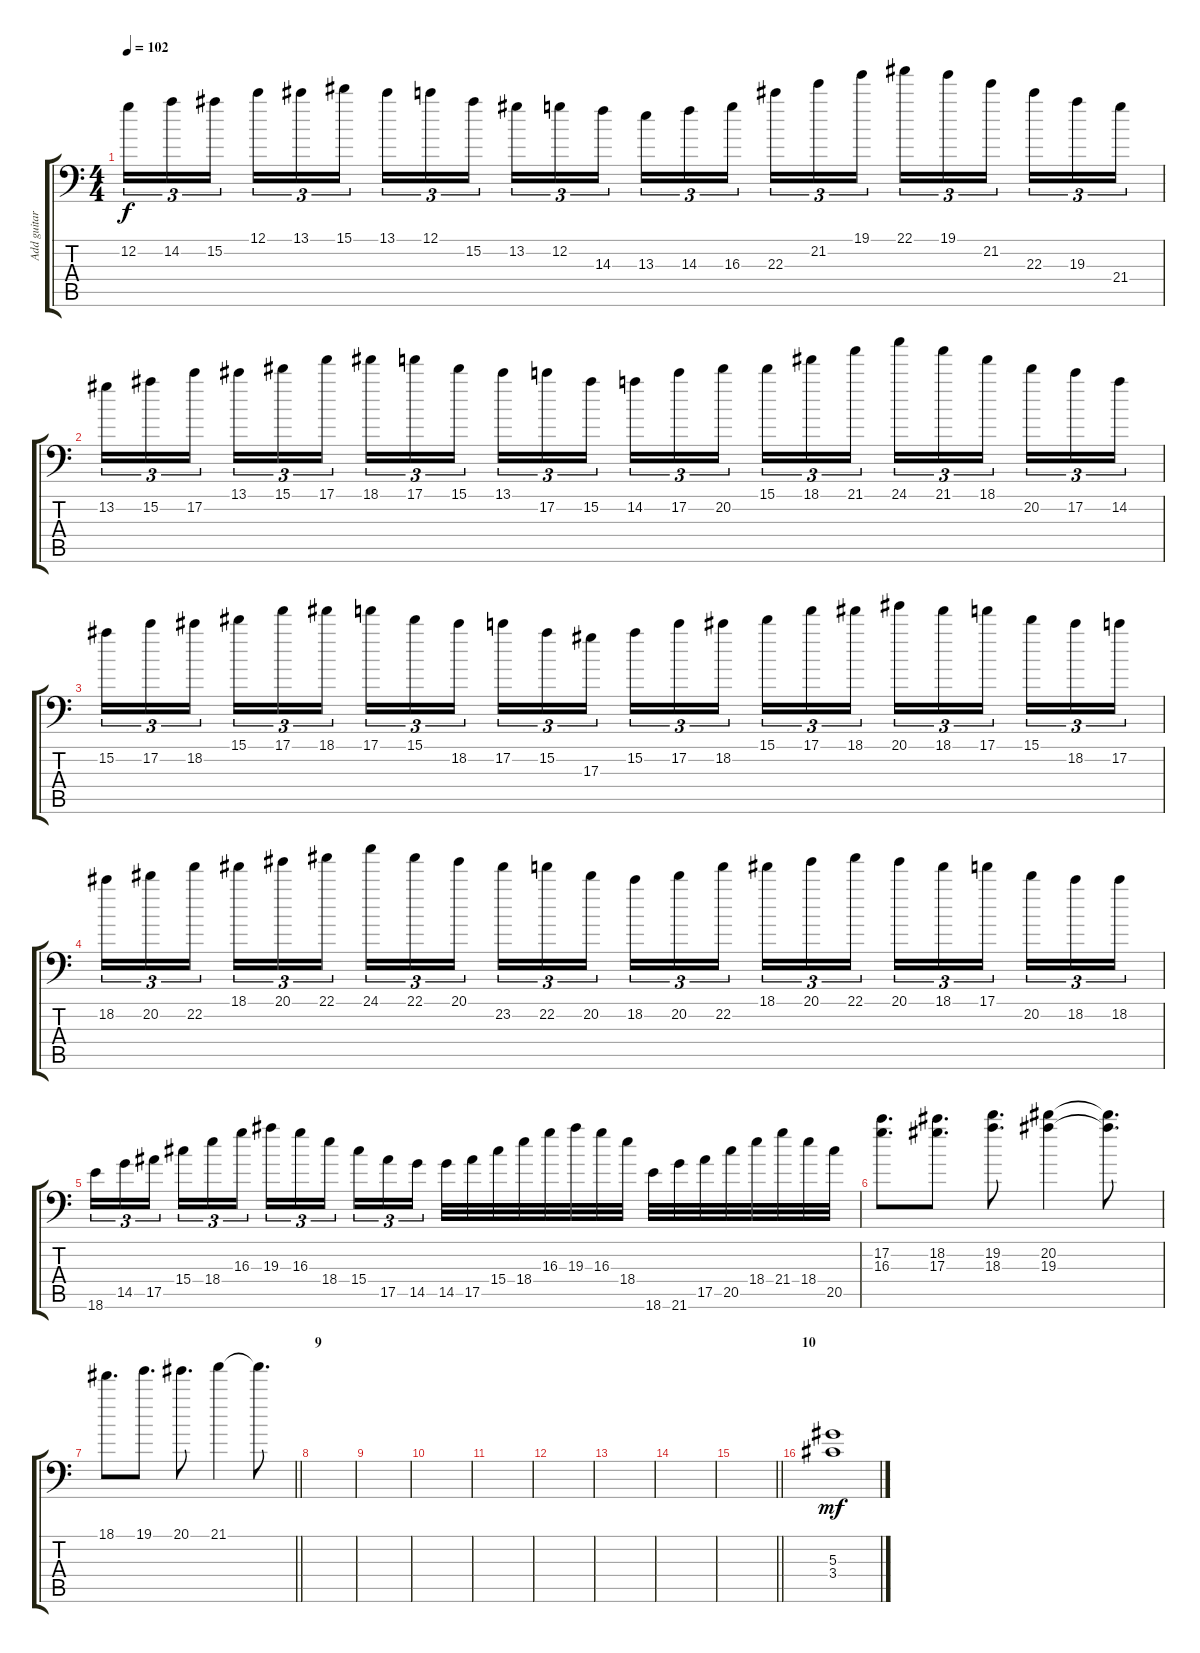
\track ("Add guitar" "Add guitar") {instrument overdrivenguitar}
\staff {score tabs}
\tuning (C4 G3 Eb3 Bb2 F2 Bb1) {hide}
\ts (4 4)
\tempo 102
\clef f4
\ks c
12.2.16{tu (3 2) dy f} 14.2.16{tu (3 2)} 15.2.16{tu (3 2) beam splitsecondary} 12.1.16{tu (3 2)} 13.1.16{tu (3 2)} 15.1.16{tu (3 2)} 13.1.16{tu (3 2)} 12.1.16{tu (3 2)} 15.2.16{tu (3 2) beam splitsecondary} 13.2.16{tu (3 2)} 12.2.16{tu (3 2)} 14.3.16{tu (3 2)} 13.3.16{tu (3 2)} 14.3.16{tu (3 2)} 16.3.16{tu (3 2) beam splitsecondary} 22.3.16{tu (3 2)} 21.2.16{tu (3 2)} 19.1.16{tu (3 2)} 22.1.16{tu (3 2)} 19.1.16{tu (3 2)} 21.2.16{tu (3 2) beam splitsecondary} 22.3.16{tu (3 2)} 19.3.16{tu (3 2)} 21.4.16{tu (3 2)} |
13.2.16{tu (3 2)} 15.2.16{tu (3 2)} 17.2.16{tu (3 2) beam splitsecondary} 13.1.16{tu (3 2)} 15.1.16{tu (3 2)} 17.1.16{tu (3 2)} 18.1.16{tu (3 2)} 17.1.16{tu (3 2)} 15.1.16{tu (3 2) beam splitsecondary} 13.1.16{tu (3 2)} 17.2.16{tu (3 2)} 15.2.16{tu (3 2)} 14.2.16{tu (3 2)} 17.2.16{tu (3 2)} 20.2.16{tu (3 2) beam splitsecondary} 15.1.16{tu (3 2)} 18.1.16{tu (3 2)} 21.1.16{tu (3 2)} 24.1.16{tu (3 2)} 21.1.16{tu (3 2)} 18.1.16{tu (3 2) beam splitsecondary} 20.2.16{tu (3 2)} 17.2.16{tu (3 2)} 14.2.16{tu (3 2)} |
15.2.16{tu (3 2)} 17.2.16{tu (3 2)} 18.2.16{tu (3 2) beam splitsecondary} 15.1.16{tu (3 2)} 17.1.16{tu (3 2)} 18.1.16{tu (3 2)} 17.1.16{tu (3 2)} 15.1.16{tu (3 2)} 18.2.16{tu (3 2) beam splitsecondary} 17.2.16{tu (3 2)} 15.2.16{tu (3 2)} 17.3.16{tu (3 2)} 15.2.16{tu (3 2)} 17.2.16{tu (3 2)} 18.2.16{tu (3 2) beam splitsecondary} 15.1.16{tu (3 2)} 17.1.16{tu (3 2)} 18.1.16{tu (3 2)} 20.1.16{tu (3 2)} 18.1.16{tu (3 2)} 17.1.16{tu (3 2) beam splitsecondary} 15.1.16{tu (3 2)} 18.2.16{tu (3 2)} 17.2.16{tu (3 2)} |
18.2.16{tu (3 2)} 20.2.16{tu (3 2)} 22.2.16{tu (3 2) beam splitsecondary} 18.1.16{tu (3 2)} 20.1.16{tu (3 2)} 22.1.16{tu (3 2)} 24.1.16{tu (3 2)} 22.1.16{tu (3 2)} 20.1.16{tu (3 2) beam splitsecondary} 23.2.16{tu (3 2)} 22.2.16{tu (3 2)} 20.2.16{tu (3 2)} 18.2.16{tu (3 2)} 20.2.16{tu (3 2)} 22.2.16{tu (3 2) beam splitsecondary} 18.1.16{tu (3 2)} 20.1.16{tu (3 2)} 22.1.16{tu (3 2)} 20.1.16{tu (3 2)} 18.1.16{tu (3 2)} 17.1.16{tu (3 2) beam splitsecondary} 20.2.16{tu (3 2)} 18.2.16{tu (3 2)} 18.2.16{tu (3 2)} |
18.6.16{tu (3 2)} 14.5.16{tu (3 2)} 17.5.16{tu (3 2) beam splitsecondary} 15.4.16{tu (3 2)} 18.4.16{tu (3 2)} 16.3.16{tu (3 2)} 19.3.16{tu (3 2)} 16.3.16{tu (3 2)} 18.4.16{tu (3 2) beam splitsecondary} 15.4.16{tu (3 2)} 17.5.16{tu (3 2)} 14.5.16{tu (3 2)} 14.5.32 17.5.32 15.4.32 18.4.32 16.3.32 19.3.32 16.3.32 18.4.32 18.6.32 21.6.32 17.5.32 20.5.32 18.4.32 21.4.32 18.4.32 20.5.32 |
(17.2 16.3).8{d} (18.2 17.3).8{d} (19.2 18.3).8{d} (20.2 19.3).4 (20.2{t} 19.3{t}).8{d} |
\barLineRight lightlight
18.1.8{d} 19.1.8{d} 20.1.8{d} 21.1.4 21.1{t}.8{d} |
\section ("" "9")
|
|
|
|
|
|
|
\barLineRight lightlight
|
\section ("" "10")
(5.3 3.4).1{dy mf}
